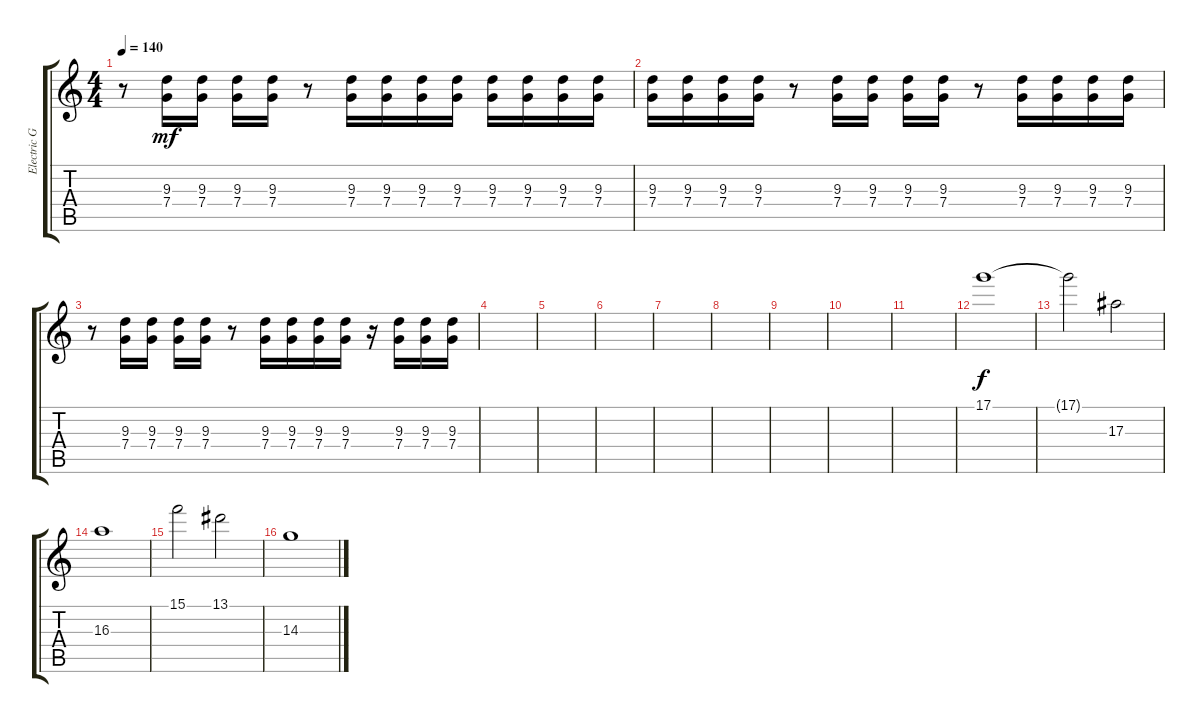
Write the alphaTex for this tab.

\track ("Electric Guitar" "Electric G") {instrument electricguitarclean}
\staff {score tabs}
\tuning (D4 A3 F3 C3 G2 C2) {hide}
\ts (4 4)
\tempo 140
\clef g2
\ks c
r.8{dy mf} (9.3 7.4).16 (9.3 7.4).16 (9.3 7.4).16 (9.3 7.4).16 r.8 (9.3 7.4).16 (9.3 7.4).16 (9.3 7.4).16 (9.3 7.4).16 (9.3 7.4).16 (9.3 7.4).16 (9.3 7.4).16 (9.3 7.4).16 |
(9.3 7.4).16 (9.3 7.4).16 (9.3 7.4).16 (9.3 7.4).16 r.8 (9.3 7.4).16 (9.3 7.4).16 (9.3 7.4).16 (9.3 7.4).16 r.8 (9.3 7.4).16 (9.3 7.4).16 (9.3 7.4).16 (9.3 7.4).16 |
r.8 (9.3 7.4).16 (9.3 7.4).16 (9.3 7.4).16 (9.3 7.4).16 r.8 (9.3 7.4).16 (9.3 7.4).16 (9.3 7.4).16 (9.3 7.4).16 r.16 (9.3 7.4).16 (9.3 7.4).16 (9.3 7.4).16 |
|
|
|
|
|
|
|
|
17.1.1{dy f} |
17.1{t}.2 17.3.2 |
16.3.1 |
15.1.2 13.1.2 |
14.3.1
